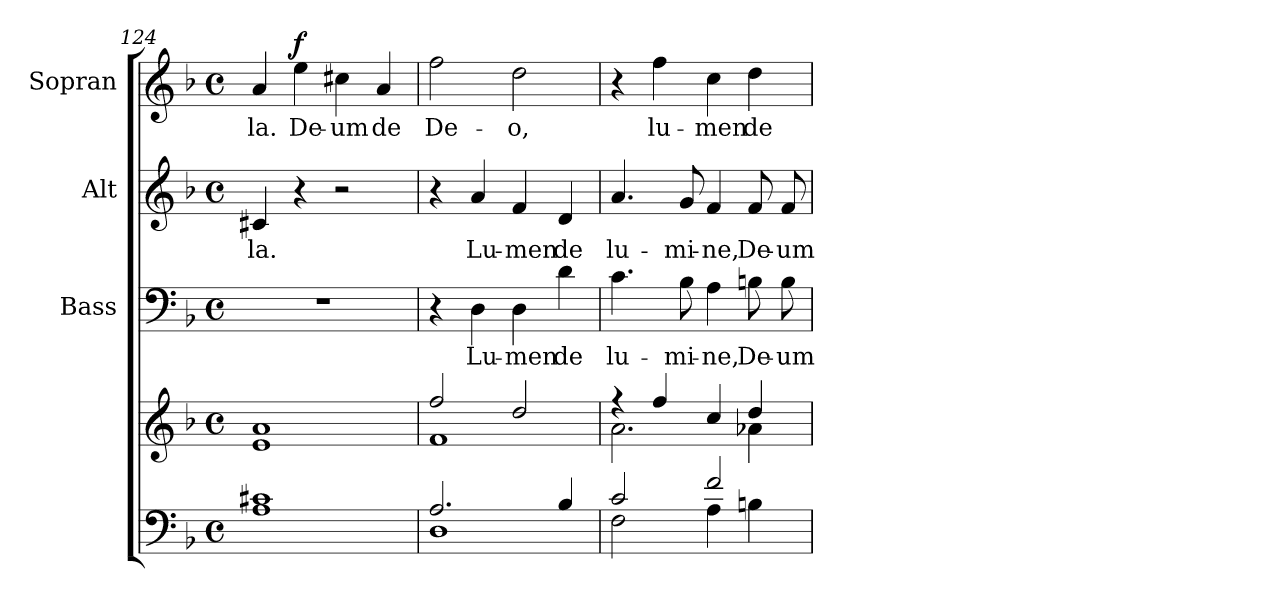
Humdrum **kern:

**kern	**kern	**kern	**text	**kern	**text	**kern	**text	**dynam
*part4	*part4	*part3	*part3	*part2	*part2	*part1	*part1	*part1
*staff5	*staff4	*staff3	*staff3	*staff2	*staff2	*staff1	*staff1	*staff1
*	*	*I"Bass	*	*I"Alt	*	*I"Sopran	*	*
*	*	*I'B.	*	*I'A.	*	*I'S.	*	*
*clefF4	*clefG2	*clefF4	*	*clefG2	*	*clefG2	*	*
*k[b-]	*k[b-]	*k[b-]	*	*k[b-]	*	*k[b-]	*	*
*F:	*F:	*F:	*	*F:	*	*F:	*	*
*M4/4	*M4/4	*M4/4	*	*M4/4	*	*M4/4	*	*
*met(c)	*met(c)	*met(c)	*	*met(c)	*	*met(c)	*	*
=124	=124	=124	=124	=124	=124	=124	=124	=124
*^	*^	*	*	*	*	*	*	*
!	!	!	!	!	!	!	!LO:LY:b	!	!LO:LY:b	!
1c#X	1A	1a	1e	1r	.	4c#X/	-la.	4a/	-la.	.
!	!	!	!	!	!	!	!	!	!LO:LY:b	!LO:DY:a
.	.	.	.	.	.	4r	.	4ee\	De-	f
!	!	!	!	!	!	!	!	!	!LO:LY:b	!
.	.	.	.	.	.	2r	.	4cc#X\	-um	.
!	!	!	!	!	!	!	!	!	!LO:LY:b	!
.	.	.	.	.	.	.	.	4a/	de	.
=125	=125	=125	=125	=125	=125	=125	=125	=125	=125	=125
!	!	!	!	!	!	!	!	!	!LO:LY:b	!
2.A/	1D	2ff/	1f	4r	.	4r	.	2ff\	De-	.
!	!	!	!	!	!LO:LY:b	!	!LO:LY:b	!	!	!
.	.	.	.	4D\	Lu-	4a/	Lu-	.	.	.
!	!	!	!	!	!LO:LY:b	!	!LO:LY:b	!	!LO:LY:b	!
.	.	2dd/	.	4D\	-men	4f/	-men	2dd\	-o,	.
!	!	!	!	!	!LO:LY:b	!	!LO:LY:b	!	!	!
4B-/	.	.	.	4d\	de	4d/	de	.	.	.
=126	=126	=126	=126	=126	=126	=126	=126	=126	=126	=126
!	!	!	!	!	!LO:LY:b	!	!LO:LY:b	!	!	!
2c/	2F\	4rff	2.a\	4.c\	lu-	4.a/	lu-	4r	.	.
!	!	!	!	!	!	!	!	!	!LO:LY:b	!
.	.	4ff/	.	.	.	.	.	4ff\	lu-	.
!	!	!	!	!	!LO:LY:b	!	!LO:LY:b	!	!	!
.	.	.	.	8B-\	-mi-	8g/	-mi-	.	.	.
!	!	!	!	!	!LO:LY:b	!	!LO:LY:b	!	!LO:LY:b	!
2f/	4A\	4cc/	.	4A\	-ne,	4f/	-ne,	4cc\	-men	.
!	!	!	!	!	!LO:LY:b	!	!LO:LY:b	!	!LO:LY:b	!
.	4Bn\	4dd/	4a-X\	8Bn\	De-	8f/	De-	4dd\	de	.
!	!	!	!	!	!LO:LY:b	!	!LO:LY:b	!	!	!
.	.	.	.	8B\	-um	8f/	-um	.	.	.
*v	*v	*	*	*	*	*	*	*	*	*
*	*v	*v	*	*	*	*	*	*	*
=	=	=	=	=	=	=	=	=
*-	*-	*-	*-	*-	*-	*-	*-	*-
